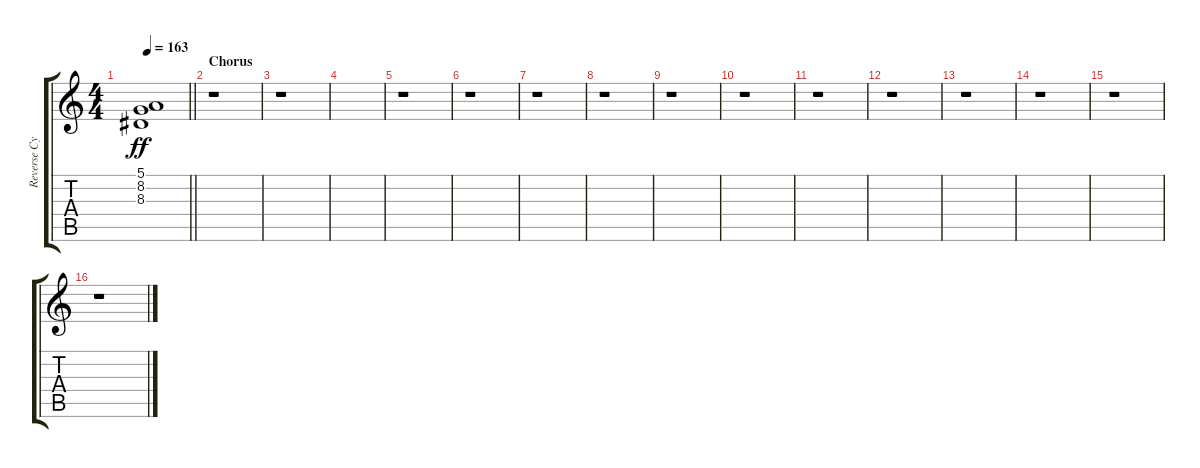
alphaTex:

\track ("Reverse Cymbal" "Reverse Cy") {instrument reversecymbal}
\staff {score tabs}
\tuning (E4 B3 G3 D3 A2 E2) {hide}
\ts (4 4)
\tempo 163
\clef g2
\barLineRight lightlight
\ks c
(5.1 8.2 8.3).1{dy ff} |
\section ("" "Chorus")
r.1 |
r.1 |
|
r.1 |
r.1 |
r.1 |
r.1 |
r.1 |
r.1 |
r.1 |
r.1 |
r.1 |
r.1 |
r.1 |
r.1
